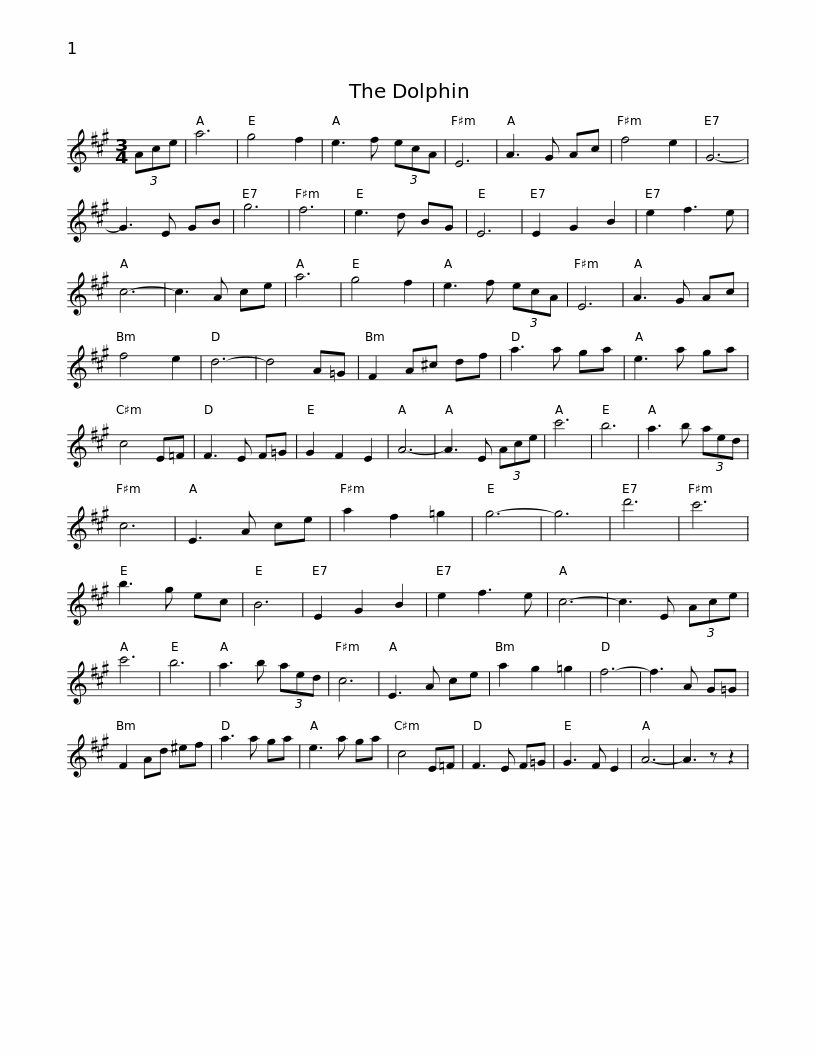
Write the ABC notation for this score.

X:1
L:1/8
M:3/4
I:linebreak $
K:A
V:1 treble
V:1
 (3Ace | a6 | g4 f2 | e3 f (3ecA | E6 | %5
 A3 G Ac | f4 e2 | G6- | G3 E GB | g6 | %10
 f6 | e3 d BG |$ E6 | E2 G2 B2 | e2 f3 e | %15
 c6- | c3 A ce | a6 | g4 f2 | e3 f (3ecA | %20
 E6 | A3 G Ac | f4 e2 | d6- | d4 A=G |$ %25
 F2 A^c df | a3 a ga | e3 a ga | c4 E=F | F3 E F=G | %30
 G2 F2 E2 | A6- | A3 E (3Ace | c'6 | b6 |$ %35
 a3 b (3aed | c6 | E3 A ce | a2 f2 =g2 | g6- | %40
 g6 | d'6 | c'6 | b3 g ec | B6 | %45
 E2 G2 B2 | e2 f3 e | c6- |$ c3 E (3Ace | c'6 | %50
 b6 | a3 b (3aed | c6 | E3 A ce | a2 g2 =g2 | %55
 f6- | f3 A G=G | F2 Ad ^ef |$ a3 a ga | e3 a ga | %60
 c4 E=F | F3 E F=G | G3 F E2 | A6- | A3 z z2 | %65
